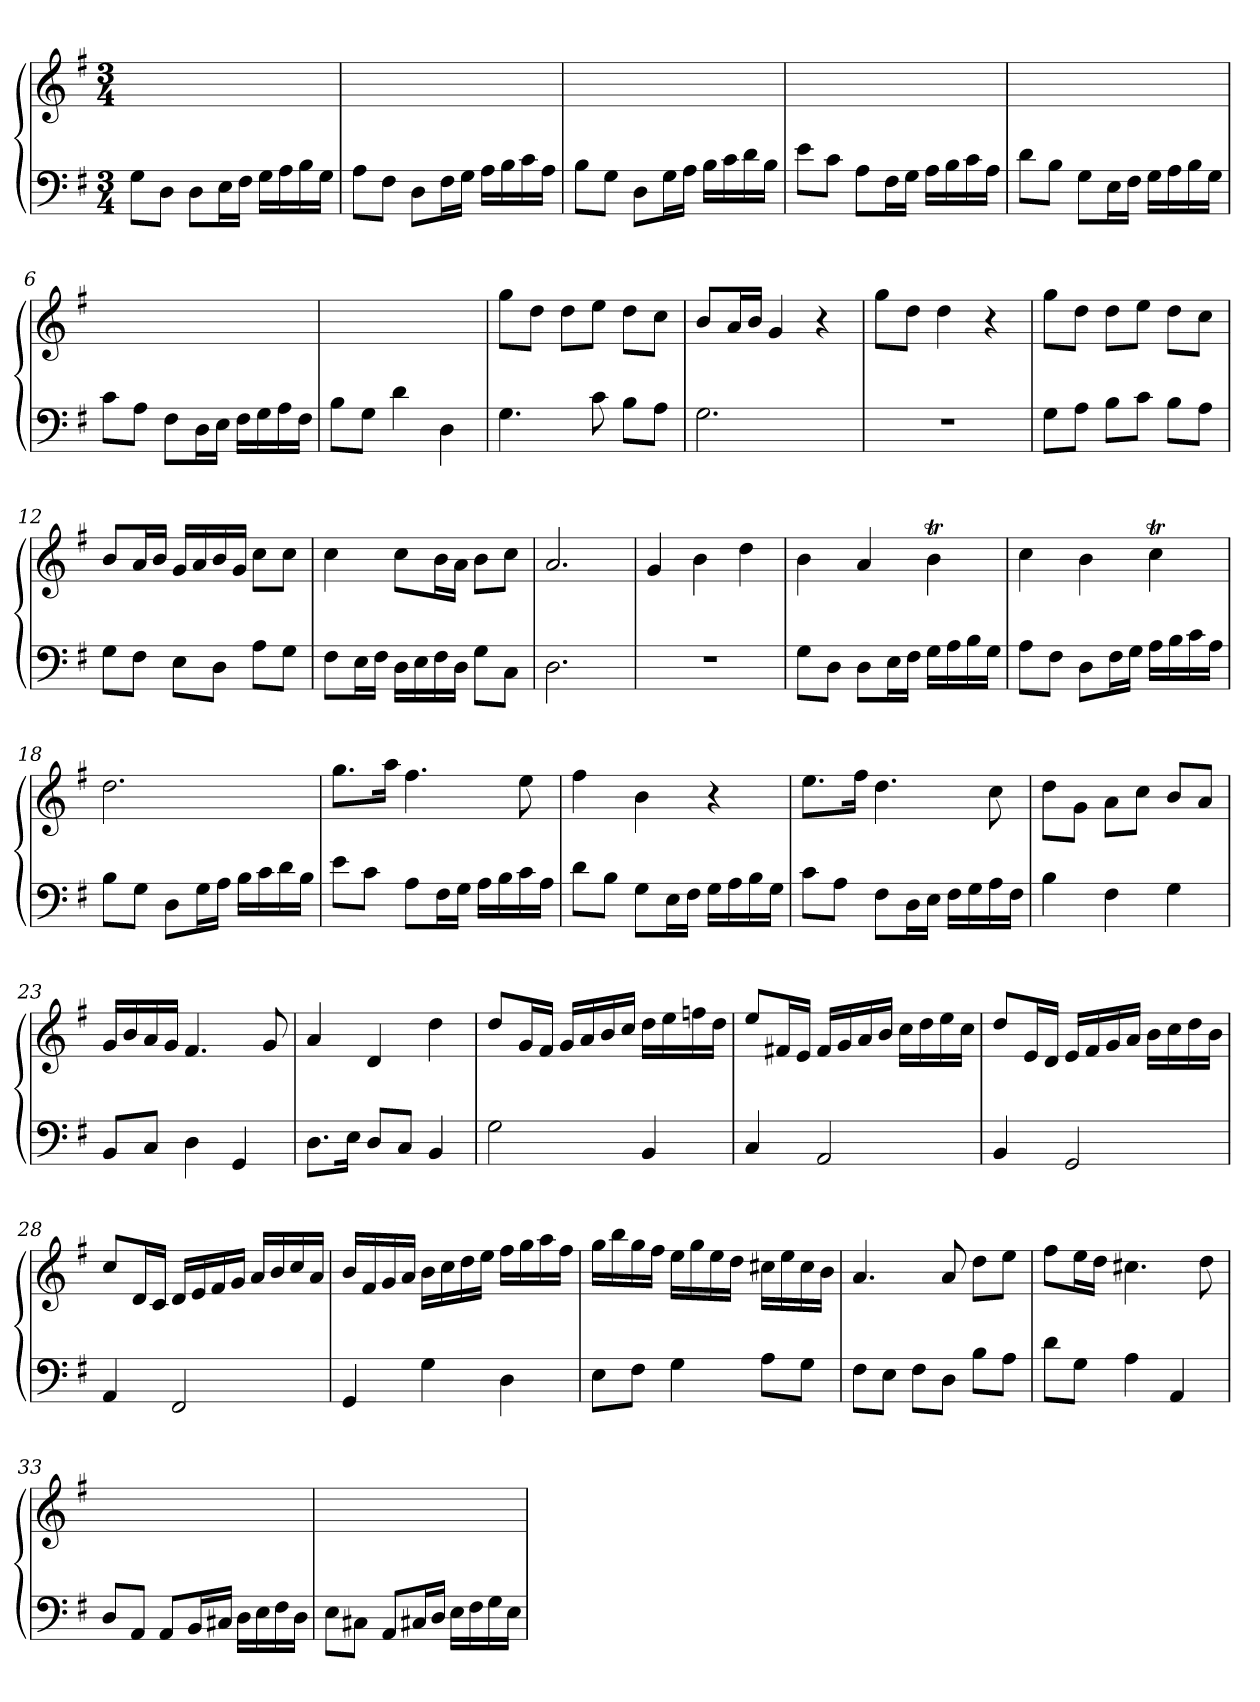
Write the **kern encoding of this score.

**kern	**kern
*part2	*part1
*staff2	*staff1
*clefF4	*clefG2
*k[f#]	*k[f#]
*G:	*G:
*M3/4	*M3/4
=1	=1
8G\L	2.ryy
8D\J	.
8D\L	.
16E\L	.
16F#\JJ	.
16G\LL	.
16A\	.
16B\	.
16G\JJ	.
=2	=2
8A\L	2.ryy
8F#\J	.
8D\L	.
16F#\L	.
16G\JJ	.
16A\LL	.
16B\	.
16c\	.
16A\JJ	.
=3	=3
8B\L	2.ryy
8G\J	.
8D\L	.
16G\L	.
16A\JJ	.
16B\LL	.
16c\	.
16d\	.
16B\JJ	.
=4	=4
8e\L	2.ryy
8c\J	.
8A\L	.
16F#\L	.
16G\JJ	.
16A\LL	.
16B\	.
16c\	.
16A\JJ	.
=5	=5
8d\L	2.ryy
8B\J	.
8G\L	.
16E\L	.
16F#\JJ	.
16G\LL	.
16A\	.
16B\	.
16G\JJ	.
!!LO:LB:g=z
=6	=6
8c\L	2.ryy
8A\J	.
8F#\L	.
16D\L	.
16E\JJ	.
16F#\LL	.
16G\	.
16A\	.
16F#\JJ	.
=7	=7
8B\L	2.ryy
8G\J	.
4d\	.
4D\	.
=8	=8
4.G\	8gg\L
.	8dd\J
.	8dd\L
8c\	8ee\J
8B\L	8dd\L
8A\J	8cc\J
=9	=9
2.G\	8b/L
.	16a/L
.	16b/JJ
.	4g/
.	4r
=10	=10
2.r	8gg\L
.	8dd\J
.	4dd\
.	4r
=11	=11
8G\L	8gg\L
8A\J	8dd\J
8B\L	8dd\L
8c\J	8ee\J
8B\L	8dd\L
8A\J	8cc\J
=12	=12
8G\L	8b/L
8F#\J	16a/L
.	16b/JJ
8E\L	16g/LL
.	16a/
8D\J	16b/
.	16g/JJ
8A\L	8cc\L
8G\J	8cc\J
!!LO:LB:g=z
=13	=13
8F#\L	4cc\
16E\L	.
16F#\JJ	.
16D\LL	8cc\L
16E\	.
16F#\	16b\L
16D\JJ	16a\JJ
8G\L	8b\L
8C\J	8cc\J
=14	=14
2.D\	2.a/
=15	=15
2.r	4g/
.	4b\
.	4dd\
=16	=16
8G\L	4b\
8D\J	.
8D\L	4a/
16E\L	.
16F#\JJ	.
16G\LL	4bt\
16A\	.
16B\	.
16G\JJ	.
=17	=17
8A\L	4cc\
8F#\J	.
8D\L	4b\
16F#\L	.
16G\JJ	.
16A\LL	4ccT\
16B\	.
16c\	.
16A\JJ	.
=18	=18
8B\L	2.dd\
8G\J	.
8D\L	.
16G\L	.
16A\JJ	.
16B\LL	.
16c\	.
16d\	.
16B\JJ	.
!!LO:LB:g=z
=19	=19
8e\L	8.gg\L
8c\J	.
.	16aa\Jk
8A\L	4.ff#\
16F#\L	.
16G\JJ	.
16A\LL	.
16B\	.
16c\	8ee\
16A\JJ	.
=20	=20
8d\L	4ff#\
8B\J	.
8G\L	4b\
16E\L	.
16F#\JJ	.
16G\LL	4r
16A\	.
16B\	.
16G\JJ	.
=21	=21
8c\L	8.ee\L
8A\J	.
.	16ff#\Jk
8F#\L	4.dd\
16D\L	.
16E\JJ	.
16F#\LL	.
16G\	.
16A\	8cc\
16F#\JJ	.
=22	=22
4B\	8dd\L
.	8g\J
4F#\	8a\L
.	8cc\J
4G\	8b/L
.	8a/J
=23	=23
8BB/L	16g/LL
.	16b/
8C/J	16a/
.	16g/JJ
4D\	4.f#/
4GG/	.
.	8g/
=24	=24
8.D\L	4a/
16E\Jk	.
8D/L	4d/
8C/J	.
4BB/	4dd\
!!LO:LB:g=z
=25	=25
2G\	8dd/L
.	16g/L
.	16f#/JJ
.	16g/LL
.	16a/
.	16b/
.	16cc/JJ
4BB/	16dd\LL
.	16ee\
.	16ffn\
.	16dd\JJ
=26	=26
4C/	8ee/L
.	16f#X/L
.	16e/JJ
2AA/	16f#/LL
.	16g/
.	16a/
.	16b/JJ
.	16cc\LL
.	16dd\
.	16ee\
.	16cc\JJ
=27	=27
4BB/	8dd/L
.	16e/L
.	16d/JJ
2GG/	16e/LL
.	16f#/
.	16g/
.	16a/JJ
.	16b\LL
.	16cc\
.	16dd\
.	16b\JJ
=28	=28
4AA/	8cc/L
.	16d/L
.	16c/JJ
2FF#/	16d/LL
.	16e/
.	16f#/
.	16g/JJ
.	16a/LL
.	16b/
.	16cc/
.	16a/JJ
!!LO:LB:g=z
=29	=29
4GG/	16b/LL
.	16f#/
.	16g/
.	16a/JJ
4G\	16b\LL
.	16cc\
.	16dd\
.	16ee\JJ
4D\	16ff#\LL
.	16gg\
.	16aa\
.	16ff#\JJ
=30	=30
8E\L	16gg\LL
.	16bb\
8F#\J	16gg\
.	16ff#\JJ
4G\	16ee\LL
.	16gg\
.	16ee\
.	16dd\JJ
8A\L	16cc#X\LL
.	16ee\
8G\J	16cc#\
.	16b\JJ
=31	=31
8F#\L	4.a/
8E\J	.
8F#\L	.
8D\J	8a/
8B\L	8dd\L
8A\J	8ee\J
=32	=32
8d\L	8ff#\L
8G\J	16ee\L
.	16dd\JJ
4A\	4.cc#X\
4AA/	.
.	8dd\
=33	=33
8D/L	2.ryy
8AA/J	.
8AA/L	.
16BB/L	.
16C#X/JJ	.
16D\LL	.
16E\	.
16F#\	.
16D\JJ	.
!!LO:LB:g=z
=34	=34
8E\L	2.ryy
8C#X\J	.
8AA/L	.
16C#X/L	.
16D/JJ	.
16E\LL	.
16F#\	.
16G\	.
16E\JJ	.
=	=
*-	*-
